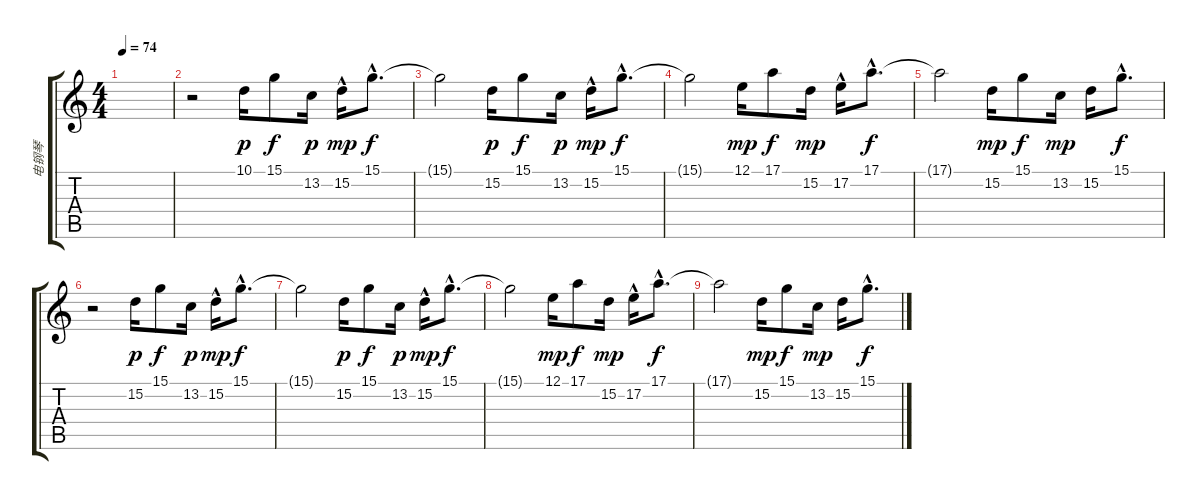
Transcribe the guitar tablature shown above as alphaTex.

\track ("电钢琴" "电钢琴") {instrument acousticgrandpiano}
\staff {score tabs}
\tuning (E4 B3 G3 D3 A2 E2) {hide}
\ts (4 4)
\tempo 74
\clef g2
\ks c
|
r.2 10.1.16{dy p volume 11 instrument acousticgrandpiano} 15.1.8{dy f} 13.2.16{dy p} 15.2{hac}.16{dy mp} 15.1{hac}.8{d dy f} |
15.1{t}.2 15.2.16{dy p} 15.1.8{dy f} 13.2.16{dy p} 15.2{hac}.16{dy mp} 15.1{hac}.8{d dy f} |
15.1{t}.2 12.1.16{dy mp} 17.1.8{dy f} 15.2.16{dy mp} 17.2{hac}.16 17.1{hac}.8{d dy f} |
17.1{t}.2 15.2.16{dy mp} 15.1.8{dy f} 13.2.16{dy mp} 15.2.16 15.1{hac}.8{d dy f} |
r.2 15.2.16{dy p volume 11 instrument acousticgrandpiano} 15.1.8{dy f} 13.2.16{dy p} 15.2{hac}.16{dy mp} 15.1{hac}.8{d dy f} |
15.1{t}.2 15.2.16{dy p} 15.1.8{dy f} 13.2.16{dy p} 15.2{hac}.16{dy mp} 15.1{hac}.8{d dy f} |
15.1{t}.2 12.1.16{dy mp} 17.1.8{dy f} 15.2.16{dy mp} 17.2{hac}.16 17.1{hac}.8{d dy f} |
17.1{t}.2 15.2.16{dy mp} 15.1.8{dy f} 13.2.16{dy mp} 15.2.16 15.1{hac}.8{d dy f}
